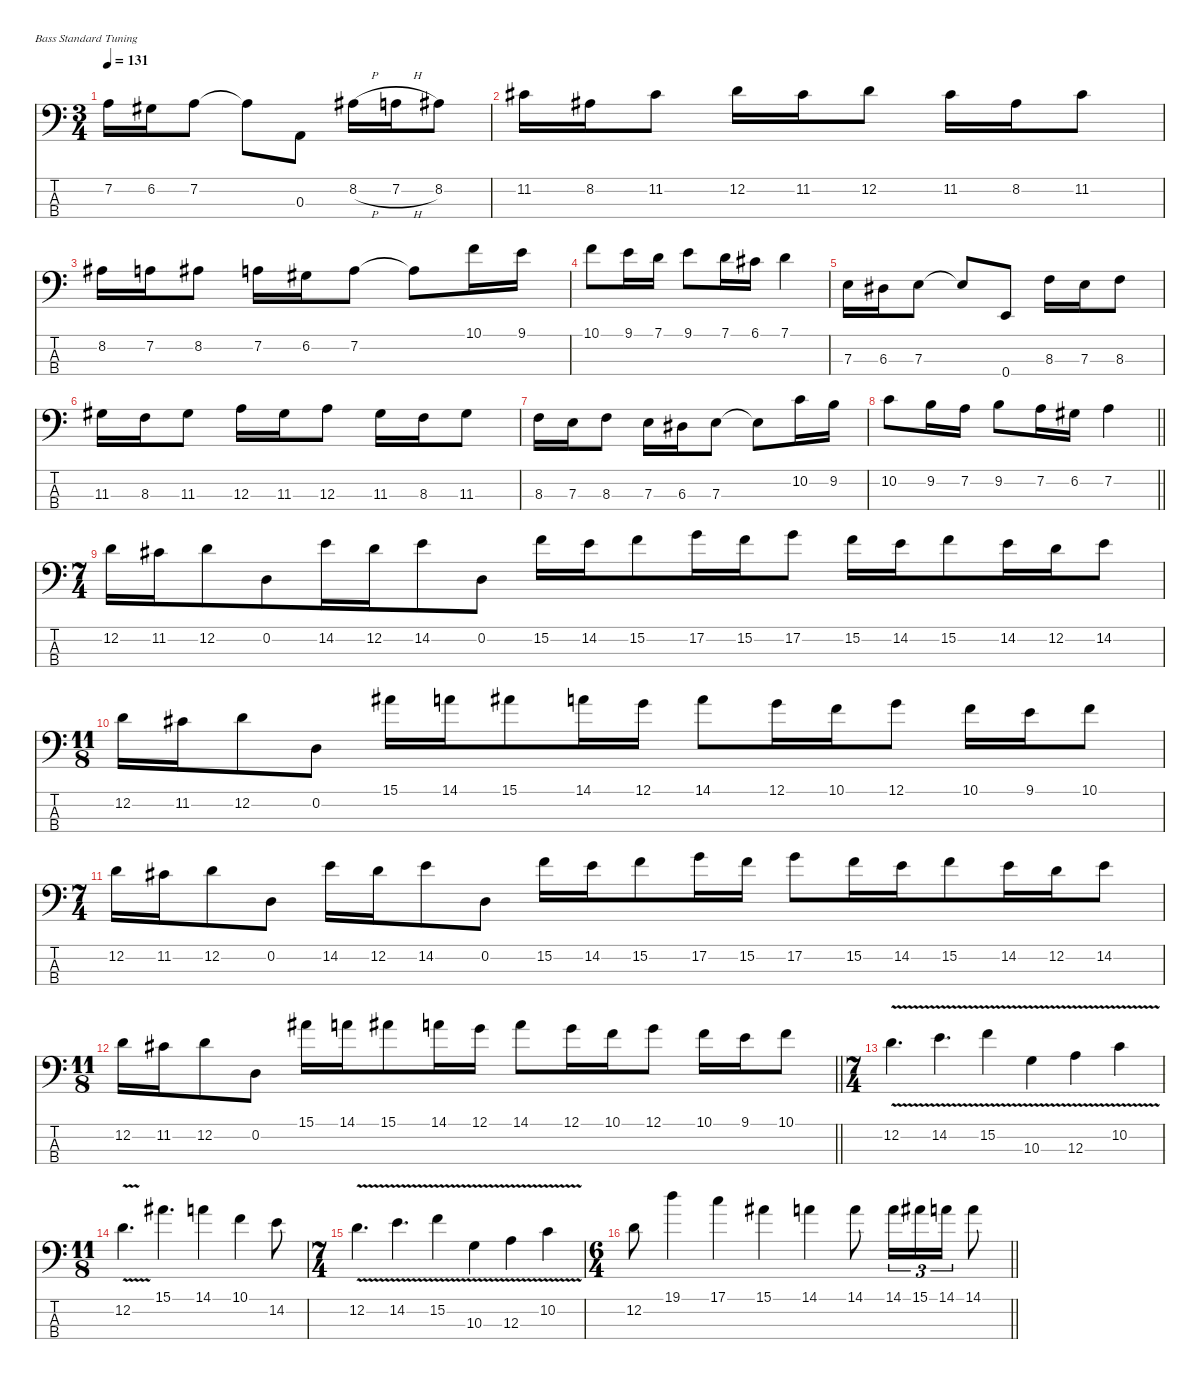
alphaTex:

\defaultSystemsLayout 4
\hideDynamics
\bracketExtendMode nobrackets
\singleTrackTrackNamePolicy hidden
\multiTrackTrackNamePolicy hidden
\otherSystemsTrackNameOrientation horizontal
\track ("Basse" "el.bs.") {defaultSystemsLayout 4 instrument electricbassfinger}
\staff {score tabs}
\tuning (G2 D2 A1 E1)
\ts (3 4)
\tempo 131
\clef f4
\ks c
7.2.16{dy f beam Down} 6.2{acc #}.16{beam Down} 7.2.8{beam Down} 7.2{t}.8{beam Down} 0.3.8{beam Down} 8.2{h acc #}.16{beam Down} 7.2{h}.16{beam Down} 8.2{acc #}.8{beam Down} |
11.2{acc #}.16{beam Down} 8.2{acc #}.16{beam Down} 11.2{acc #}.8{beam Down} 12.2.16{beam Down} 11.2{acc #}.16{beam Down} 12.2.8{beam Down} 11.2{acc #}.16{beam Down} 8.2{acc #}.16{beam Down} 11.2{acc #}.8{beam Down} |
8.2{acc #}.16{beam Down} 7.2.16{beam Down} 8.2{acc #}.8{beam Down} 7.2.16{beam Down} 6.2{acc #}.16{beam Down} 7.2.8{beam Down} 7.2{t}.8{beam Down} 10.1.16{beam Down} 9.1.16{beam Down} |
10.1.8{beam Down} 9.1.16{beam Down} 7.1.16{beam Down} 9.1.8{beam Down} 7.1.16{beam Down} 6.1{acc #}.16{beam Down} 7.1.4{beam Down} |
7.3.16{beam Down} 6.3{acc #}.16{beam Down} 7.3.8{beam Down} 7.3{t}.8{beam Up} 0.4.8{beam Up} 8.3.16{beam Down} 7.3.16{beam Down} 8.3.8{beam Down} |
11.3{acc #}.16{beam Down} 8.3.16{beam Down} 11.3{acc #}.8{beam Down} 12.3.16{beam Down} 11.3{acc #}.16{beam Down} 12.3.8{beam Down} 11.3{acc #}.16{beam Down} 8.3.16{beam Down} 11.3{acc #}.8{beam Down} |
8.3.16{beam Down} 7.3.16{beam Down} 8.3.8{beam Down} 7.3.16{beam Down} 6.3{acc #}.16{beam Down} 7.3.8{beam Down} 7.3{t}.8{beam Down} 10.2.16{beam Down} 9.2.16{beam Down} |
\barLineRight lightlight
10.2.8{beam Down} 9.2.16{beam Down} 7.2.16{beam Down} 9.2.8{beam Down} 7.2.16{beam Down} 6.2{acc #}.16{beam Down} 7.2.4{beam Down} |
\ts (7 4)
\beaming (8 6 4 4)
12.2.16{beam Down} 11.2{acc #}.16{beam Down} 12.2.8{beam Down} 0.2.8{beam Down} 14.2.16{beam Down} 12.2.16{beam Down} 14.2.8{beam Down} 0.2.8{beam Down} 15.2.16{beam Down} 14.2.16{beam Down} 15.2.8{beam Down} 17.2.16{beam Down} 15.2.16{beam Down} 17.2.8{beam Down} 15.2.16{beam Down} 14.2.16{beam Down} 15.2.8{beam Down} 14.2.16{beam Down} 12.2.16{beam Down} 14.2.8{beam Down} |
\ts (11 8)
\beaming (8 3 3 3 2)
12.2.16{beam Down} 11.2{acc #}.16{beam Down} 12.2.8{beam Down} 0.2.8{beam Down} 15.1{acc #}.16{beam Down} 14.1.16{beam Down} 15.1{acc #}.8{beam Down} 14.1.16{beam Down} 12.1.16{beam Down} 14.1.8{beam Down} 12.1.16{beam Down} 10.1.16{beam Down} 12.1.8{beam Down} 10.1.16{beam Down} 9.1.16{beam Down} 10.1.8{beam Down} |
\ts (7 4)
\beaming (8 3 3 3 5)
12.2.16{beam Down} 11.2{acc #}.16{beam Down} 12.2.8{beam Down} 0.2.8{beam Down} 14.2.16{beam Down} 12.2.16{beam Down} 14.2.8{beam Down} 0.2.8{beam Down} 15.2.16{beam Down} 14.2.16{beam Down} 15.2.8{beam Down} 17.2.16{beam Down} 15.2.16{beam Down} 17.2.8{beam Down} 15.2.16{beam Down} 14.2.16{beam Down} 15.2.8{beam Down} 14.2.16{beam Down} 12.2.16{beam Down} 14.2.8{beam Down} |
\ts (11 8)
\beaming (8 3 3 3 2)
\barLineRight lightlight
12.2.16{beam Down} 11.2{acc #}.16{beam Down} 12.2.8{beam Down} 0.2.8{beam Down} 15.1{acc #}.16{beam Down} 14.1.16{beam Down} 15.1{acc #}.8{beam Down} 14.1.16{beam Down} 12.1.16{beam Down} 14.1.8{beam Down} 12.1.16{beam Down} 10.1.16{beam Down} 12.1.8{beam Down} 10.1.16{beam Down} 9.1.16{beam Down} 10.1.8{beam Down} |
\ts (7 4)
\beaming (8 6 4 4)
12.2{v}.4{d beam Down} 14.2{v}.4{d beam Down} 15.2{v}.4{beam Down} 10.3{v}.4{beam Down} 12.3{v}.4{beam Down} 10.2{v}.4{beam Down} |
\ts (11 8)
\beaming (8 3 3 3 2)
12.2{v}.4{d beam Down} 15.1{acc #}.4{d beam Down} 14.1.4{beam Down} 10.1.4{beam Down} 14.2.8{beam Down} |
\ts (7 4)
\beaming (8 6 4 4)
12.2{v}.4{d beam Down} 14.2{v}.4{d beam Down} 15.2{v}.4{beam Down} 10.3{v}.4{beam Down} 12.3{v}.4{beam Down} 10.2{v}.4{beam Down} |
\ts (6 4)
\beaming (8 6 6)
\barLineRight lightlight
12.2.8{beam Down} 19.1.4{beam Down} 17.1.4{beam Down} 15.1{acc #}.4{beam Down} 14.1.4{beam Down} 14.1.8{beam Down} 14.1.16{tu (3 2) beam Down} 15.1{acc #}.16{tu (3 2) beam Down} 14.1.16{tu (3 2) beam Down} 14.1.8{beam Down}
